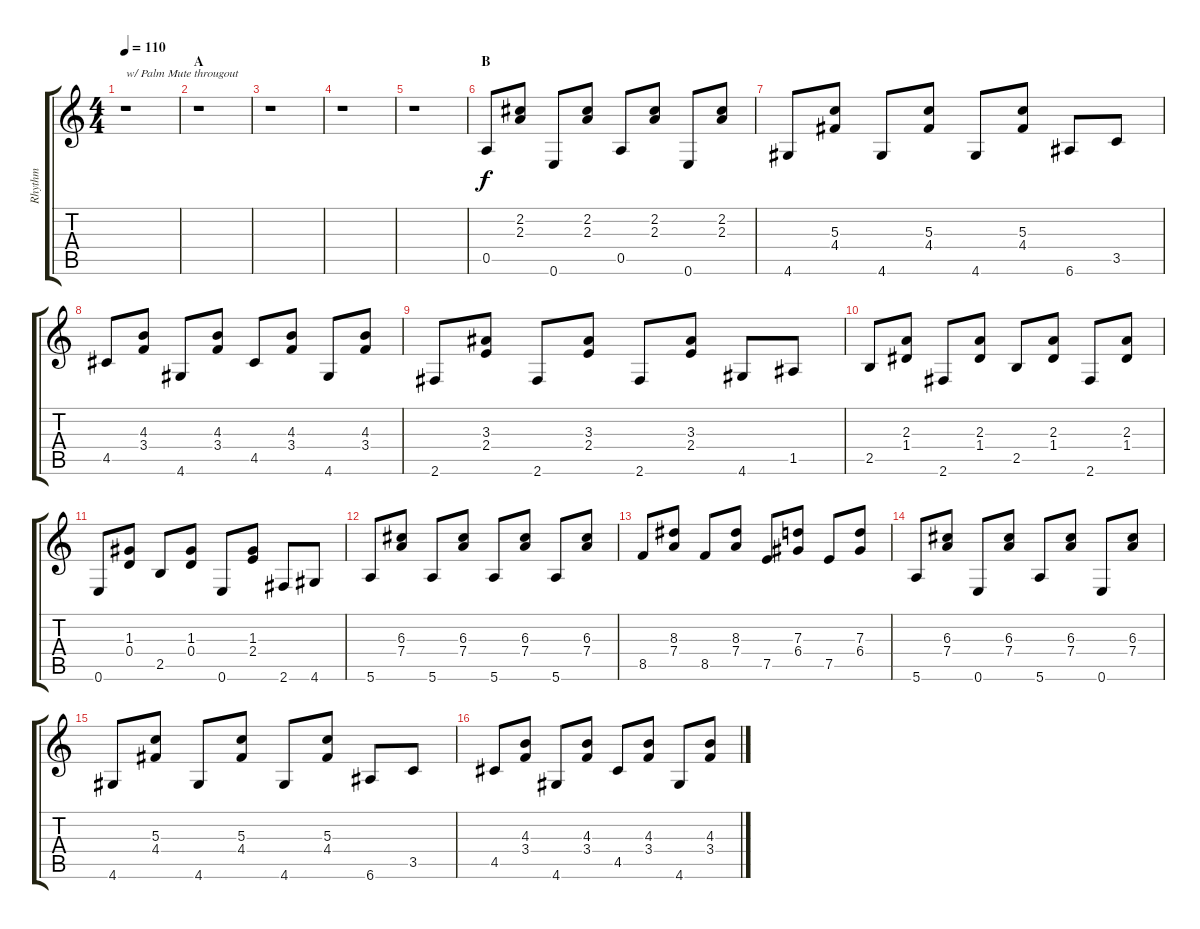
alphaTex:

\track ("Rhythm" "Rhythm") {instrument electricguitarmuted}
\staff {score tabs}
\tuning (E4 B3 G3 D3 A2 E2) {hide}
\ts (4 4)
\tempo 110
\clef g2
\ks c
r.1{txt "w/ Palm Mute througout" dy f instrument electricguitarmuted} |
\section ("" "A")
r.1 |
r.1 |
r.1 |
r.1 |
\section ("" "B")
0.5.8 (2.2 2.3).8 0.6.8 (2.2 2.3).8 0.5.8 (2.2 2.3).8 0.6.8 (2.2 2.3).8 |
4.6.8 (5.3 4.4).8 4.6.8 (5.3 4.4).8 4.6.8 (5.3 4.4).8 6.6.8 3.5.8 |
4.5.8 (4.3 3.4).8 4.6.8 (4.3 3.4).8 4.5.8 (4.3 3.4).8 4.6.8 (4.3 3.4).8 |
2.6.8 (3.3 2.4).8 2.6.8 (3.3 2.4).8 2.6.8 (3.3 2.4).8 4.6.8 1.5.8 |
2.5.8 (2.3 1.4).8 2.6.8 (2.3 1.4).8 2.5.8 (2.3 1.4).8 2.6.8 (2.3 1.4).8 |
0.6.8 (1.3 0.4).8 2.5.8 (1.3 0.4).8 0.6.8 (1.3 2.4).8 2.6.8 4.6.8 |
5.6.8 (6.3 7.4).8 5.6.8 (6.3 7.4).8 5.6.8 (6.3 7.4).8 5.6.8 (6.3 7.4).8 |
8.5.8 (8.3 7.4).8 8.5.8 (8.3 7.4).8 7.5.8 (7.3 6.4).8 7.5.8 (7.3 6.4).8 |
5.6.8 (6.3 7.4).8 0.6.8 (6.3 7.4).8 5.6.8 (6.3 7.4).8 0.6.8 (6.3 7.4).8 |
4.6.8 (5.3 4.4).8 4.6.8 (5.3 4.4).8 4.6.8 (5.3 4.4).8 6.6.8 3.5.8 |
4.5.8 (4.3 3.4).8 4.6.8 (4.3 3.4).8 4.5.8 (4.3 3.4).8 4.6.8 (4.3 3.4).8
